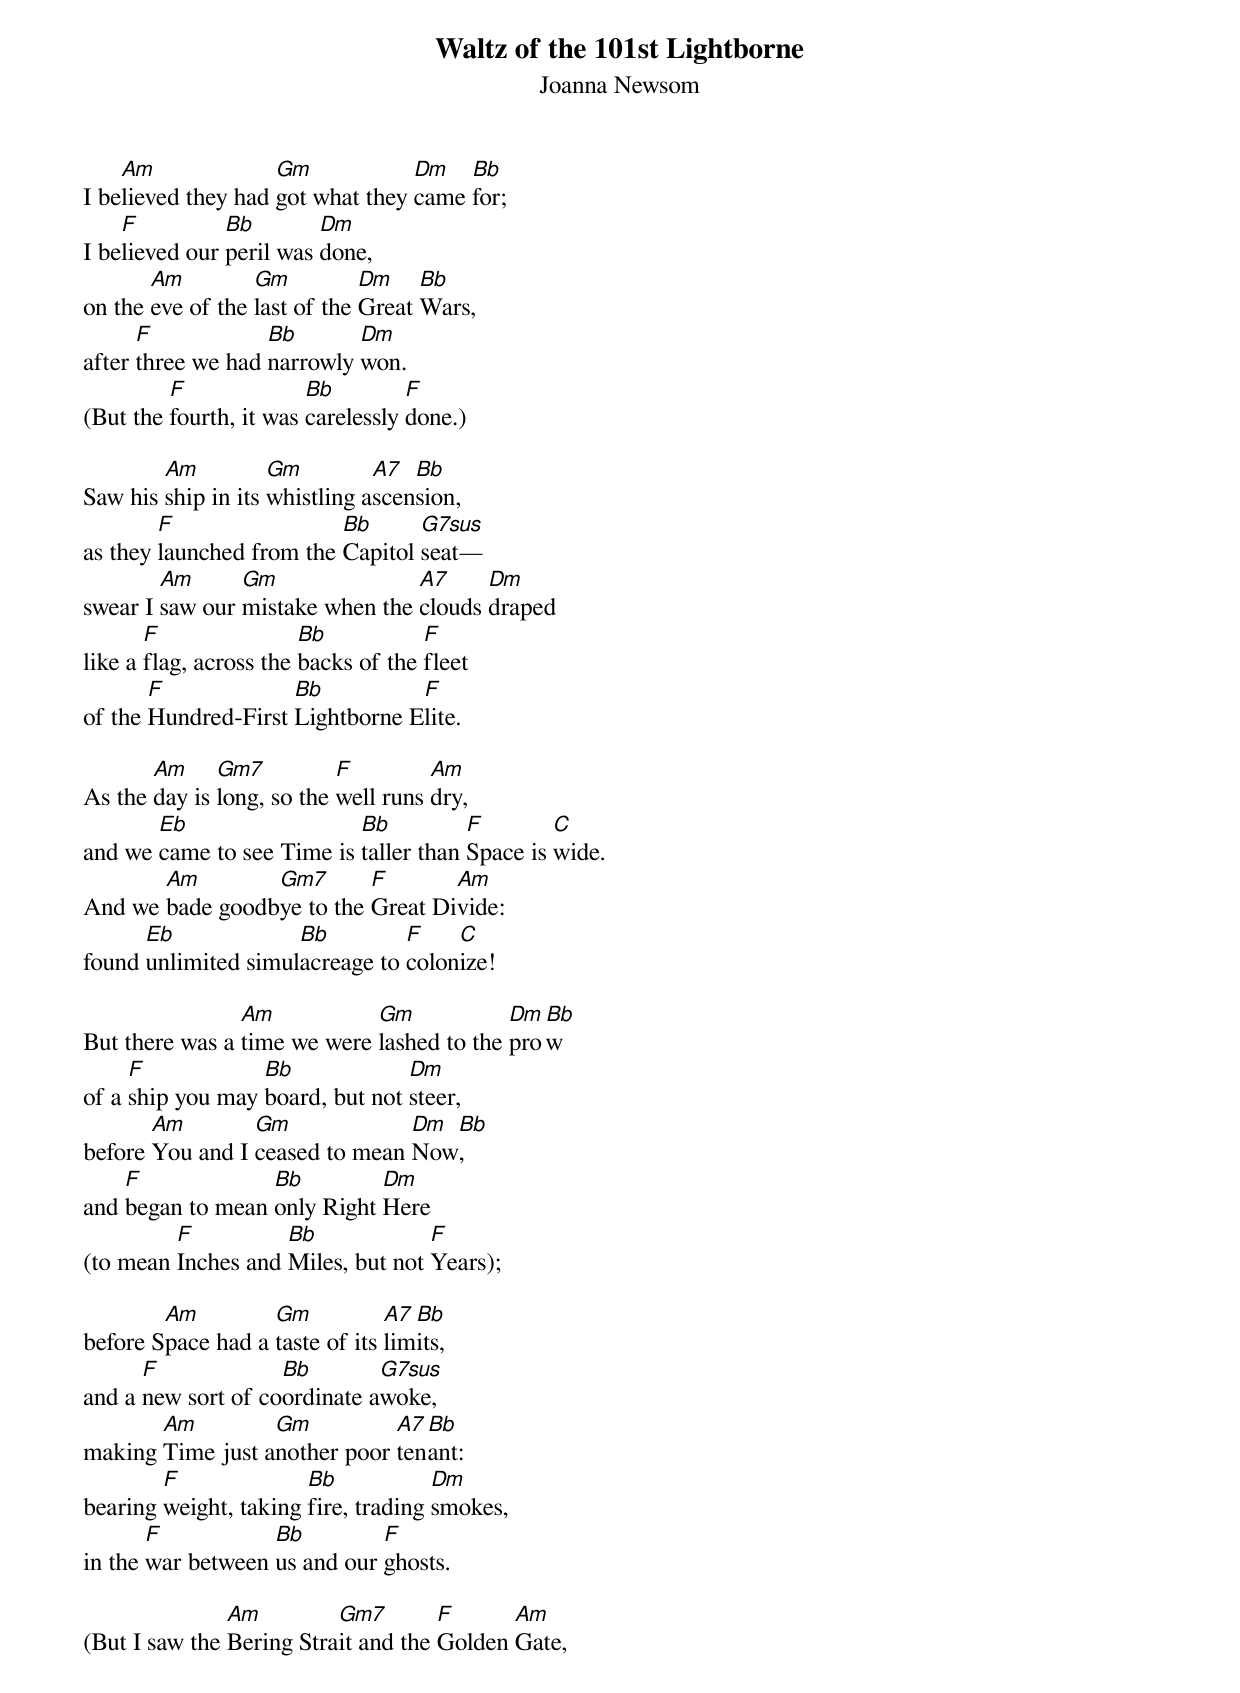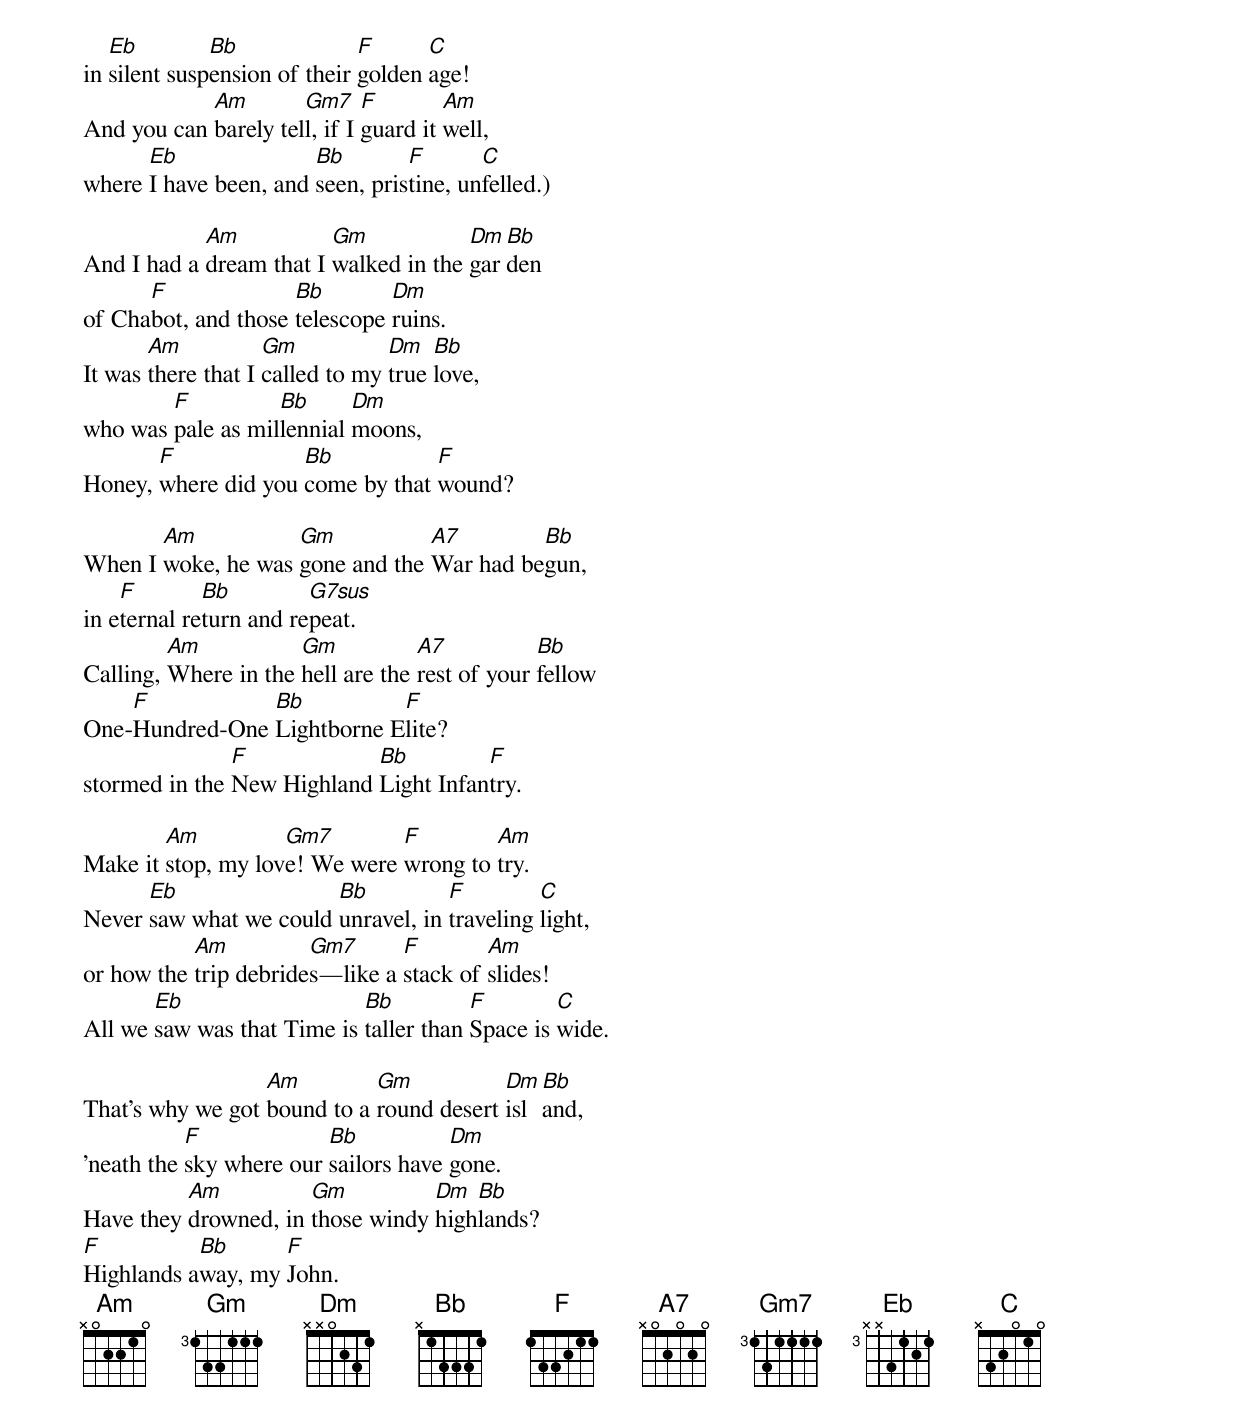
Waltz of the 101st Lightborne
Joanna Newsom

    Am              Gm            Dm   Bb
I believed they had got what they came for;
    F          Bb        Dm
I believed our peril was done,
       Am         Gm          Dm    Bb
on the eve of the last of the Great Wars,
      F            Bb       Dm
after three we had narrowly won.
         F              Bb         F
(But the fourth, it was carelessly done.)

        Am          Gm         A7  Bb
Saw his ship in its whistling ascension,
        F                 Bb      G7sus
as they launched from the Capitol seat—
        Am      Gm               A7     Dm
swear I saw our mistake when the clouds draped
       F                Bb           F
like a flag, across the backs of the fleet
       F             Bb          F
of the Hundred-First Lightborne Elite.

       Am     Gm7          F         Am
As the day is long, so the well runs dry,
       Eb                  Bb          F        C
and we came to see Time is taller than Space is wide.
       Am        Gm7       F       Am
And we bade goodbye to the Great Divide:
      Eb             Bb         F    C
found unlimited simulacreage to colonize!

                Am           Gm            Dm Bb
But there was a time we were lashed to the prow
     F            Bb             Dm
of a ship you may board, but not steer,
       Am        Gm             Dm Bb
before You and I ceased to mean Now,
    F             Bb         Dm
and began to mean only Right Here
         F          Bb             F
(to mean Inches and Miles, but not Years);

        Am         Gm           A7 Bb
before Space had a taste of its limits,
      F             Bb        G7sus
and a new sort of coordinate awoke,
       Am         Gm          A7 Bb
making Time just another poor tenant:
        F              Bb            Dm
bearing weight, taking fire, trading smokes,
       F           Bb         F
in the war between us and our ghosts.

               Am         Gm7        F      Am
(But I saw the Bering Strait and the Golden Gate,
   Eb         Bb              F      C
in silent suspension of their golden age!
            Am        Gm7     F        Am
And you can barely tell, if I guard it well,
      Eb               Bb        F       C
where I have been, and seen, pristine, unfelled.)

            Am           Gm            Dm Bb
And I had a dream that I walked in the garden
      F              Bb        Dm
of Chabot, and those telescope ruins.
       Am           Gm           Dm   Bb
It was there that I called to my true love,
        F          Bb      Dm
who was pale as millennial moons,
       F             Bb           F
Honey, where did you come by that wound?

       Am           Gm           A7        Bb
When I woke, he was gone and the War had begun,
    F        Bb         G7sus
in eternal return and repeat.
         Am           Gm           A7           Bb
Calling, Where in the hell are the rest of your fellow
    F           Bb          F
One-Hundred-One Lightborne Elite?
               F            Bb         F
stormed in the New Highland Light Infantry.

        Am          Gm7        F        Am
Make it stop, my love! We were wrong to try.
      Eb                Bb          F         C
Never saw what we could unravel, in traveling light,
           Am          Gm7      F        Am
or how the trip debrides—like a stack of slides!
       Eb                   Bb          F        C
All we saw was that Time is taller than Space is wide.

                  Am         Gm           Dm Bb
That's why we got bound to a round desert island,
           F             Bb           Dm
'neath the sky where our sailors have gone.
          Am          Gm          Dm  Bb
Have they drowned, in those windy highlands?
F          Bb      F
Highlands away, my John.
